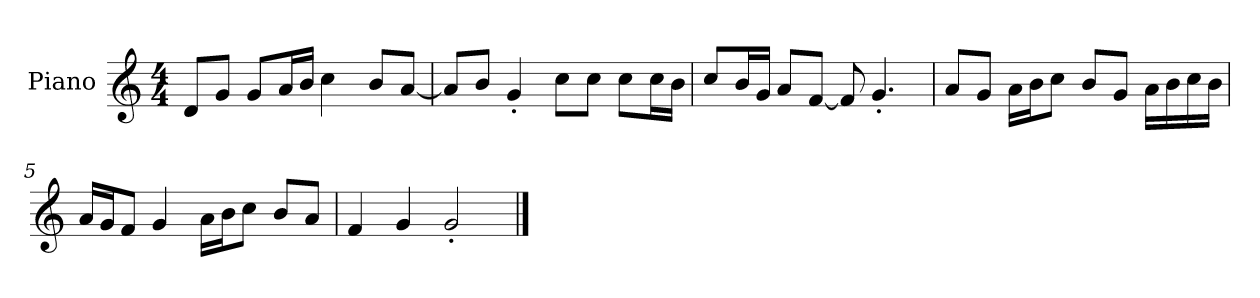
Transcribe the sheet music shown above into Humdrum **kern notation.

**kern
*part1
*staff1
*I"Piano
*I'P-no
*clefG2
*k[]
*M4/4
*MM90
=1
8d/L
8g/J
8g/L
16a/L
16b/JJ
4cc\
8b/L
[8a/J
=2
8a/L]
8b/J
4g'/
8cc\L
8cc\J
8cc\L
16cc\L
16b\JJ
=3
8cc/L
16b/L
16g/JJ
8a/L
[8f/J
8f/]
4.g'/
=4
8a/L
8g/J
16a\LL
16b\J
8cc\J
8b/L
8g/J
16a\LL
16b\
16cc\
16b\JJ
!!LO:LB:g=z
=5
16a/LL
16g/J
8f/J
4g/
16a\LL
16b\J
8cc\J
8b/L
8a/J
=6
4f/
4g/
2g'/
==
*-
